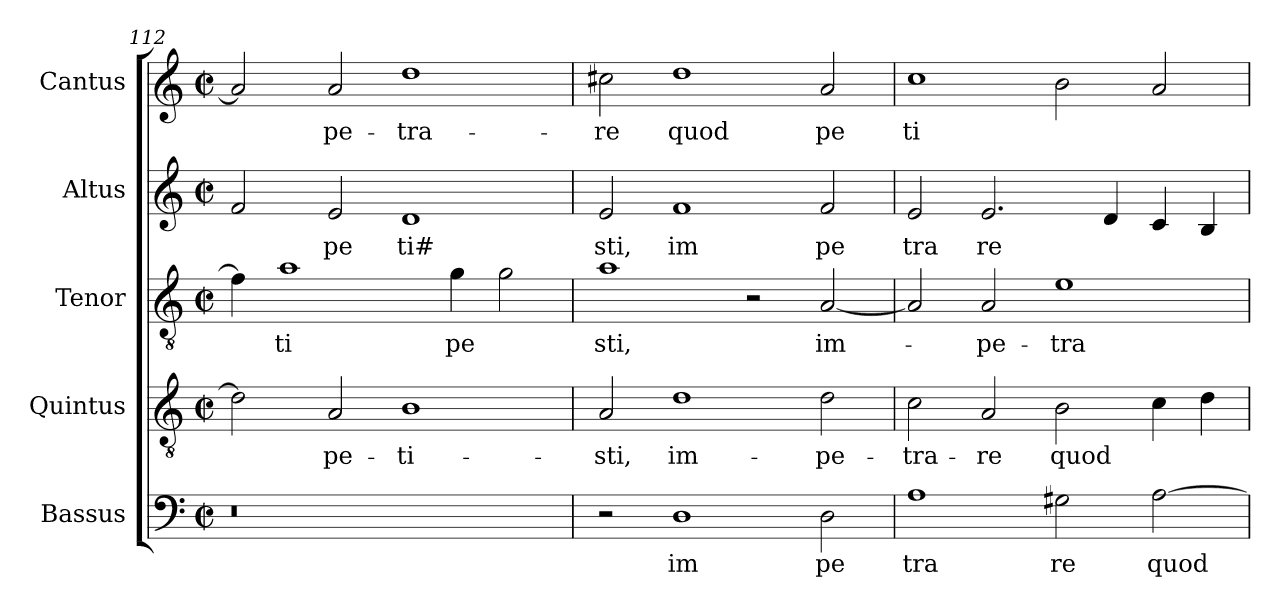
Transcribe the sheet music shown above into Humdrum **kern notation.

**kern	**text	**kern	**text	**kern	**text	**kern	**text	**kern	**text
*part5	*part5	*part4	*part4	*part3	*part3	*part2	*part2	*part1	*part1
*staff5	*staff5	*staff4	*staff4	*staff3	*staff3	*staff2	*staff2	*staff1	*staff1
*I"Bassus	*	*I"Quintus	*	*I"Tenor	*	*I"Altus	*	*I"Cantus	*
*clefF4	*	*clefGv2	*	*clefGv2	*	*clefG2	*	*clefG2	*
*	*	*	*	*	*	*k[]	*	*	*
*	*	*	*	*	*	*C:	*	*	*
*M2/2	*	*M2/2	*	*M2/2	*	*M2/2	*	*M2/2	*
*met(c|)	*	*met(c|)	*	*met(c|)	*	*met(c|)	*	*met(c|)	*
=112	=112	=112	=112	=112	=112	=112	=112	=112	=112
0r	.	2d\]	.	4f\]	.	2f/	.	2a/]	.
!	!	!	!	!	!LO:LY:b:cj	!	!	!	!
.	.	.	.	1a	ti	.	.	.	.
!	!	!	!LO:LY:b:cj	!	!	!	!LO:LY:b:cj	!	!LO:LY:b:cj
.	.	2A/	pe-	.	.	2e/	pe	2a/	-pe-
!	!	!	!LO:LY:b:cj	!	!	!	!LO:LY:b:cj	!	!LO:LY:b:cj
.	.	1B	-ti-	.	.	1d	ti#	1dd	-tra-
!	!	!	!	!	!LO:LY:b:cj	!	!	!	!
.	.	.	.	4g\	pe	.	.	.	.
.	.	.	.	2g\	.	.	.	.	.
!!LO:LB:g=z
=113	=113	=113	=113	=113	=113	=113	=113	=113	=113
!	!	!	!LO:LY:b:cj	!	!LO:LY:b:cj	!	!LO:LY:b:cj	!	!LO:LY:b:cj
2r	.	2A/	-sti,	1a	sti,	2e/	sti,	2cc#X\	-re
!	!LO:LY:b:cj	!	!LO:LY:b:cj	!	!	!	!LO:LY:b:cj	!	!LO:LY:b:cj
1D	im	1d	im-	.	.	1f	im	1dd	quod
.	.	.	.	2r	.	.	.	.	.
!	!LO:LY:b:cj	!	!LO:LY:b:cj	!	!LO:LY:b	!	!LO:LY:b:cj	!	!LO:LY:b:cj
2D\	pe	2d\	-pe-	[<2A/	im-	2f/	pe	2a/	pe
=114	=114	=114	=114	=114	=114	=114	=114	=114	=114
!	!LO:LY:b:cj	!	!LO:LY:b:cj	!	!	!	!LO:LY:b:cj	!	!LO:LY:b:cj
1A	tra	2c\	-tra-	2A/]	.	2e/	tra	1cc	ti
!	!	!	!LO:LY:b:cj	!	!LO:LY:b:cj	!	!LO:LY:b:cj	!	!
.	.	2A/	-re	2A/	-pe-	2.e/	re	.	.
!	!LO:LY:b:cj	!	!LO:LY:b	!	!LO:LY:b:cj	!	!	!	!
2G#X\	re	2B\	quod	1e	-tra-	.	.	2b\	.
.	.	.	.	.	.	4d/	.	.	.
!	!LO:LY:b	!	!	!	!	!	!	!	!
[>2A\	quod	4c\	.	.	.	4c/	.	2a/	.
.	.	4d\	.	.	.	4B/	.	.	.
=	=	=	=	=	=	=	=	=	=
*-	*-	*-	*-	*-	*-	*-	*-	*-	*-
